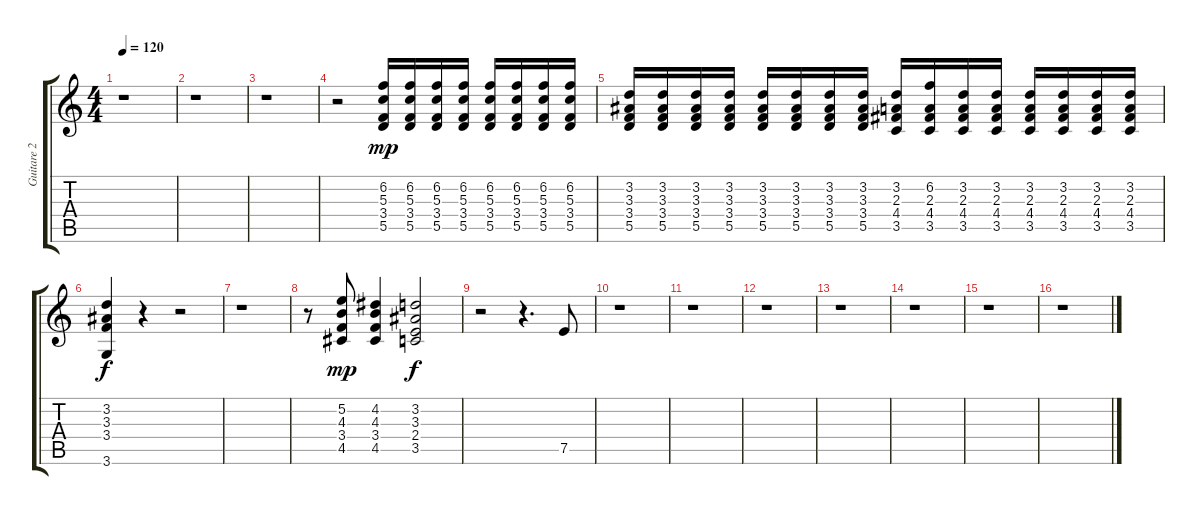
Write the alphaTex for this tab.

\track ("Guitare 2" "Guitare 2") {instrument acousticguitarsteel}
\staff {score tabs}
\tuning (E4 B3 G3 D3 A2 E2) {hide}
\ts (4 4)
\tempo 120
\clef g2
\ks c
r.1{dy f} |
r.1 |
r.1 |
r.2 (6.2 5.3 3.4 5.5).16{dy mp} (6.2 5.3 3.4 5.5).16 (6.2 5.3 3.4 5.5).16 (6.2 5.3 3.4 5.5).16 (6.2 5.3 3.4 5.5).16 (6.2 5.3 3.4 5.5).16 (6.2 5.3 3.4 5.5).16 (6.2 5.3 3.4 5.5).16 |
(3.2 3.3 3.4 5.5).16 (3.2 3.3 3.4 5.5).16 (3.2 3.3 3.4 5.5).16 (3.2 3.3 3.4 5.5).16 (3.2 3.3 3.4 5.5).16 (3.2 3.3 3.4 5.5).16 (3.2 3.3 3.4 5.5).16 (3.2 3.3 3.4 5.5).16 (3.2 2.3 4.4 3.5).16 (6.2 2.3 4.4 3.5).16 (3.2 2.3 4.4 3.5).16 (3.2 2.3 4.4 3.5).16 (3.2 2.3 4.4 3.5).16 (3.2 2.3 4.4 3.5).16 (3.2 2.3 4.4 3.5).16 (3.2 2.3 4.4 3.5).16 |
(3.2 3.3 3.4 3.6).4{dy f} r.4 r.2 |
r.1 |
r.8 (5.2 4.3 3.4 4.5).8{dy mp} (4.2 4.3 3.4 4.5).4 (3.2 3.3 2.4 3.5).2{dy f} |
r.2 r.4{d} 7.5.8 |
r.1 |
r.1 |
r.1 |
r.1 |
r.1 |
r.1 |
r.1
